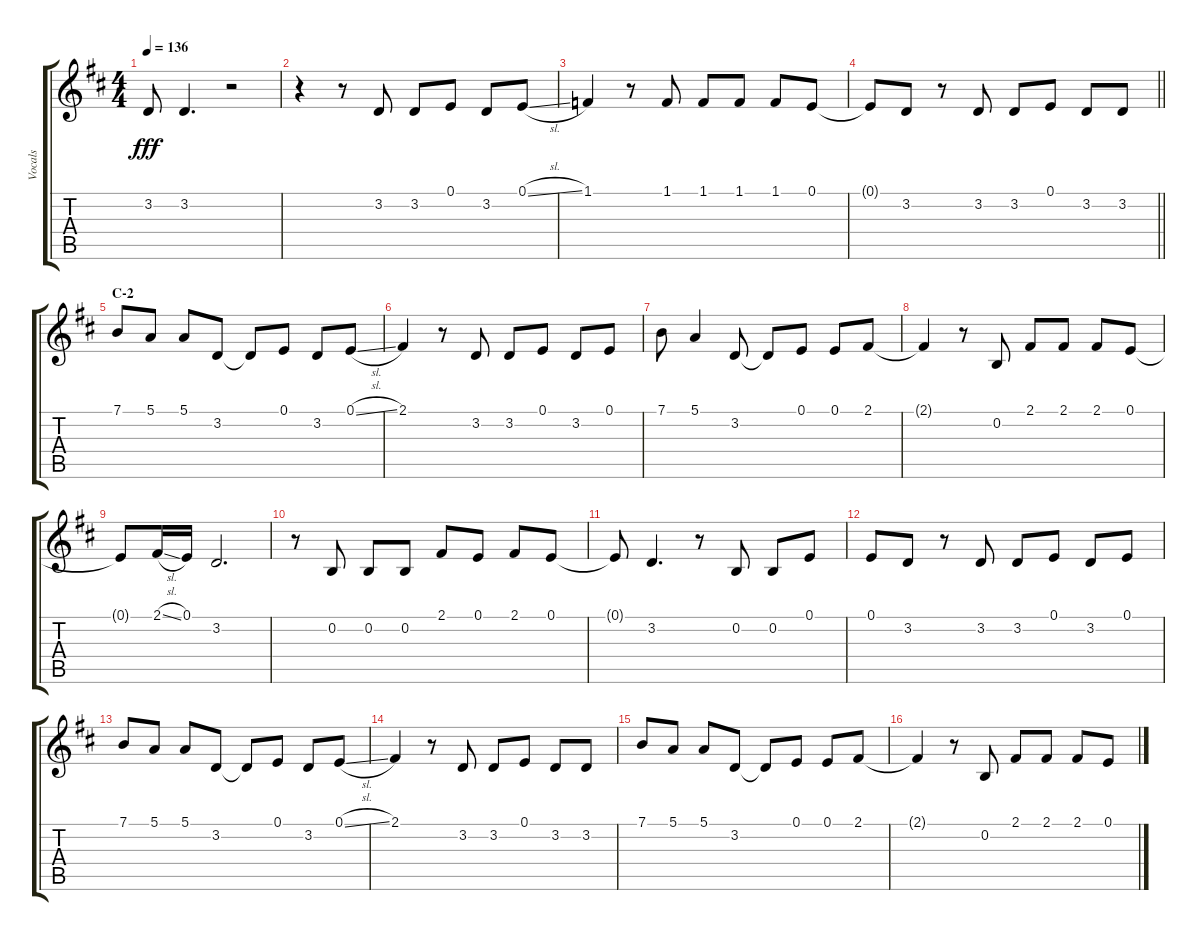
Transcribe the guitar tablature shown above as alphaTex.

\track ("Vocals" "Vocals") {instrument voiceoohs}
\staff {score tabs}
\tuning (E4 B3 G3 D3 A2 E2) {hide}
\ts (4 4)
\tempo 136
\clef g2
\ks d
3.2.8{dy fff} 3.2.4{d} r.2 |
r.4 r.8 3.2.8 3.2.8 0.1.8 3.2.8 0.1{sl}.8 |
1.1.4 r.8 1.1.8 1.1.8 1.1.8 1.1.8 0.1.8 |
\barLineRight lightlight
0.1{t}.8 3.2.8 r.8 3.2.8 3.2.8 0.1.8 3.2.8 3.2.8 |
\section ("" "C-2")
7.1.8 5.1.8 5.1.8 3.2.8 3.2{t}.8 0.1.8 3.2.8 0.1{sl}.8 |
2.1.4 r.8 3.2.8 3.2.8 0.1.8 3.2.8 0.1.8 |
7.1.8 5.1.4 3.2.8 3.2{t}.8 0.1.8 0.1.8 2.1.8 |
2.1{t}.4 r.8 0.2.8 2.1.8 2.1.8 2.1.8 0.1.8 |
0.1{t}.8 2.1{sl}.16 0.1.16 3.2.2{d} |
r.8 0.2.8 0.2.8 0.2.8 2.1.8 0.1.8 2.1.8 0.1.8 |
0.1{t}.8 3.2.4{d} r.8 0.2.8 0.2.8 0.1.8 |
0.1.8 3.2.8 r.8 3.2.8 3.2.8 0.1.8 3.2.8 0.1.8 |
7.1.8 5.1.8 5.1.8 3.2.8 3.2{t}.8 0.1.8 3.2.8 0.1{sl}.8 |
2.1.4 r.8 3.2.8 3.2.8 0.1.8 3.2.8 3.2.8 |
7.1.8 5.1.8 5.1.8 3.2.8 3.2{t}.8 0.1.8 0.1.8 2.1.8 |
2.1{t}.4 r.8 0.2.8 2.1.8 2.1.8 2.1.8 0.1.8
